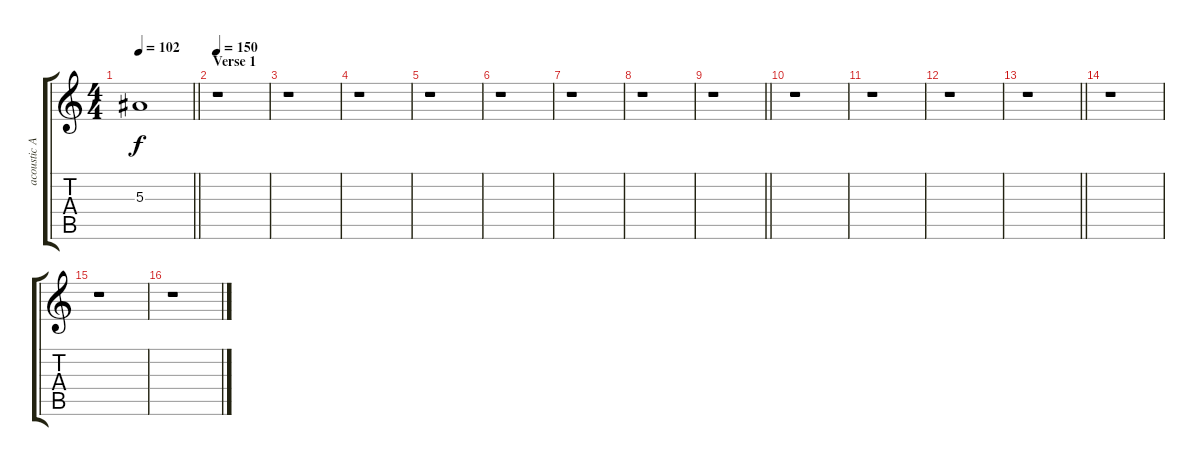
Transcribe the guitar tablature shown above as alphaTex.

\track ("acoustic Andy" "acoustic A") {instrument acousticguitarsteel}
\staff {score tabs}
\tuning (D4 A3 F3 C3 G2 D2) {hide}
\ts (4 4)
\tempo 102
\clef g2
\barLineRight lightlight
\ks c
5.3{t}.1{dy f} |
\section ("" "Verse 1")
\tempo 150
r.1 |
r.1 |
r.1 |
r.1 |
r.1 |
r.1 |
r.1 |
\barLineRight lightlight
r.1 |
r.1 |
r.1 |
r.1 |
\barLineRight lightlight
r.1 |
r.1 |
r.1 |
r.1
